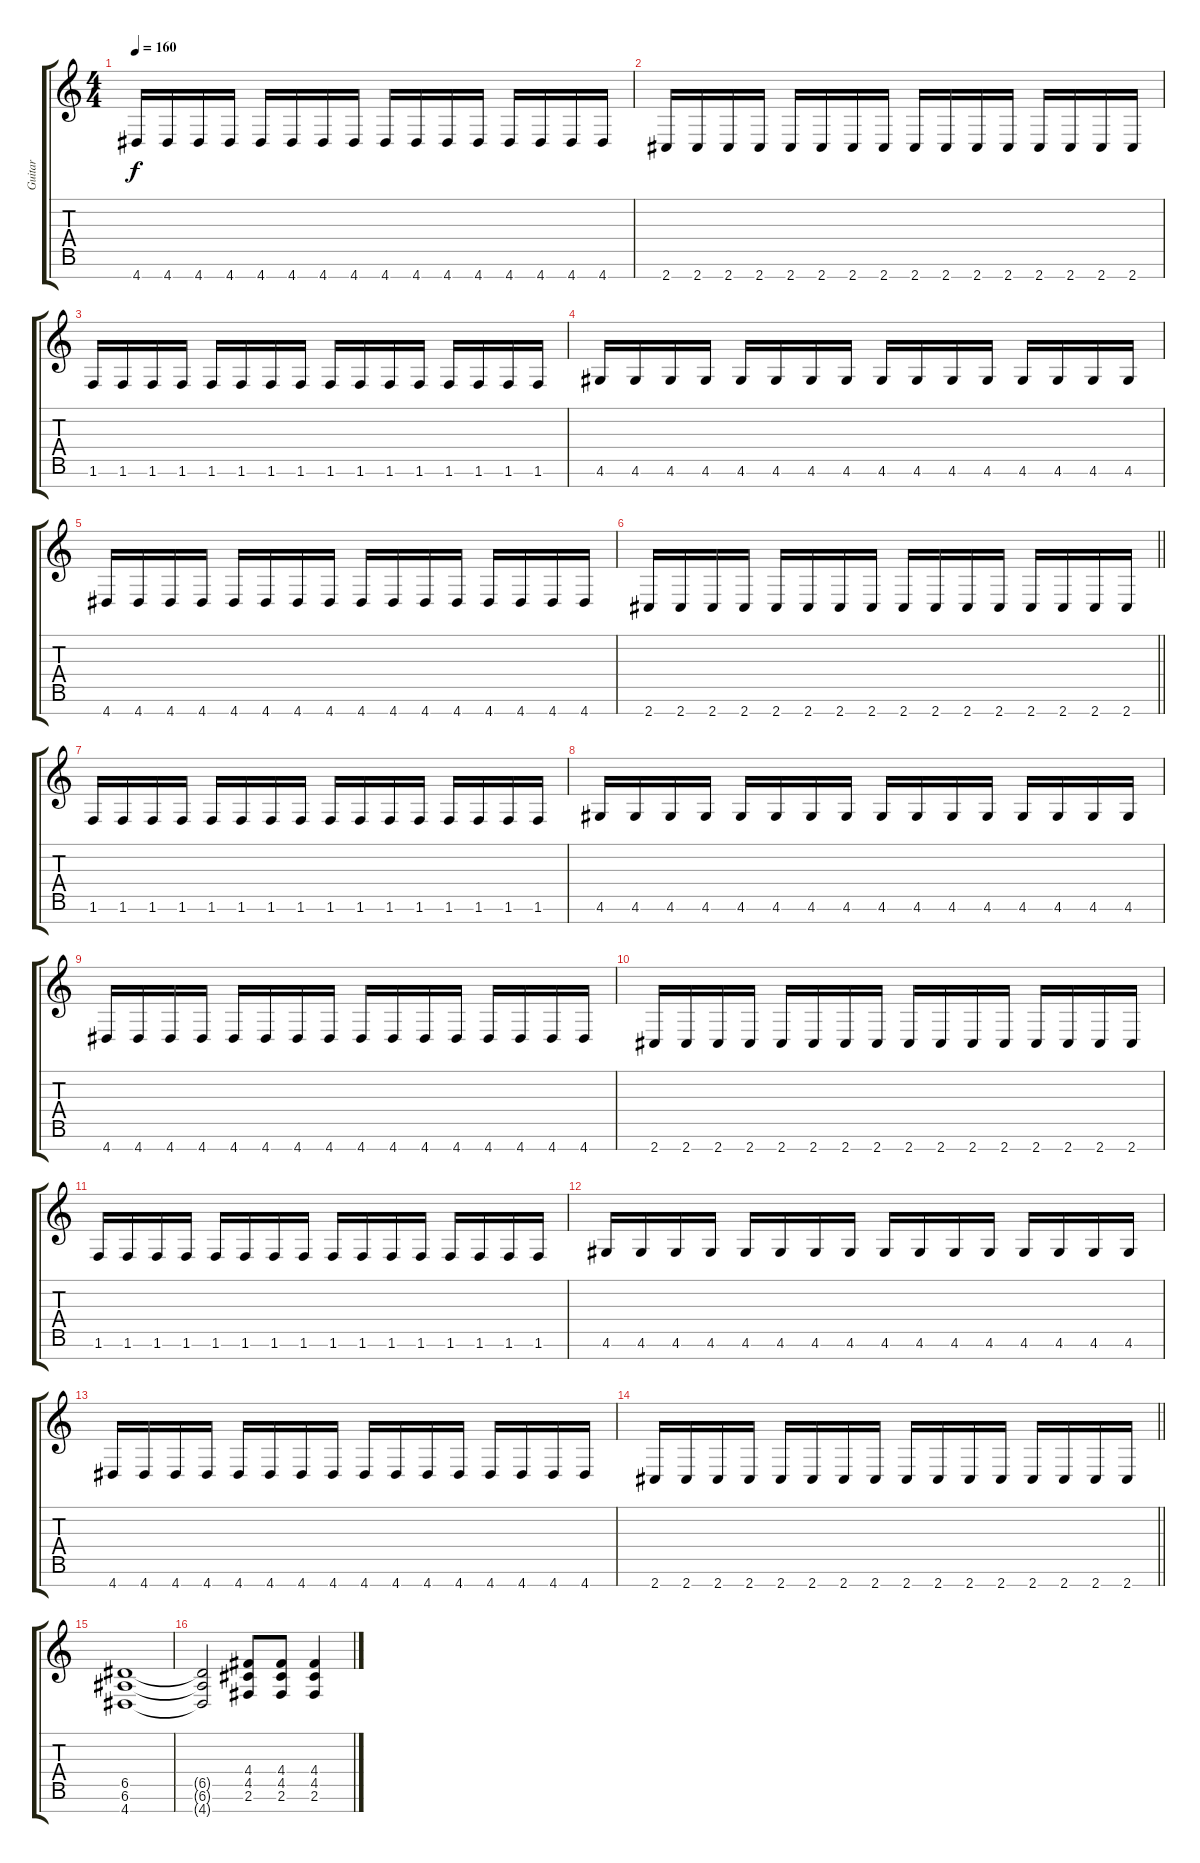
\track ("Guitar" "Guitar") {instrument distortionguitar}
\staff {score tabs}
\tuning (E4 B3 G3 D3 A2 E2 B1) {hide}
\ts (4 4)
\tempo 160
\clef g2
\ks c
4.7.16{dy f} 4.7.16 4.7.16 4.7.16 4.7.16 4.7.16 4.7.16 4.7.16 4.7.16 4.7.16 4.7.16 4.7.16 4.7.16 4.7.16 4.7.16 4.7.16 |
2.7.16 2.7.16 2.7.16 2.7.16 2.7.16 2.7.16 2.7.16 2.7.16 2.7.16 2.7.16 2.7.16 2.7.16 2.7.16 2.7.16 2.7.16 2.7.16 |
1.6.16 1.6.16 1.6.16 1.6.16 1.6.16 1.6.16 1.6.16 1.6.16 1.6.16 1.6.16 1.6.16 1.6.16 1.6.16 1.6.16 1.6.16 1.6.16 |
4.6.16 4.6.16 4.6.16 4.6.16 4.6.16 4.6.16 4.6.16 4.6.16 4.6.16 4.6.16 4.6.16 4.6.16 4.6.16 4.6.16 4.6.16 4.6.16 |
4.7.16 4.7.16 4.7.16 4.7.16 4.7.16 4.7.16 4.7.16 4.7.16 4.7.16 4.7.16 4.7.16 4.7.16 4.7.16 4.7.16 4.7.16 4.7.16 |
\barLineRight lightlight
2.7.16 2.7.16 2.7.16 2.7.16 2.7.16 2.7.16 2.7.16 2.7.16 2.7.16 2.7.16 2.7.16 2.7.16 2.7.16 2.7.16 2.7.16 2.7.16 |
1.6.16 1.6.16 1.6.16 1.6.16 1.6.16 1.6.16 1.6.16 1.6.16 1.6.16 1.6.16 1.6.16 1.6.16 1.6.16 1.6.16 1.6.16 1.6.16 |
4.6.16 4.6.16 4.6.16 4.6.16 4.6.16 4.6.16 4.6.16 4.6.16 4.6.16 4.6.16 4.6.16 4.6.16 4.6.16 4.6.16 4.6.16 4.6.16 |
4.7.16 4.7.16 4.7.16 4.7.16 4.7.16 4.7.16 4.7.16 4.7.16 4.7.16 4.7.16 4.7.16 4.7.16 4.7.16 4.7.16 4.7.16 4.7.16 |
2.7.16 2.7.16 2.7.16 2.7.16 2.7.16 2.7.16 2.7.16 2.7.16 2.7.16 2.7.16 2.7.16 2.7.16 2.7.16 2.7.16 2.7.16 2.7.16 |
1.6.16 1.6.16 1.6.16 1.6.16 1.6.16 1.6.16 1.6.16 1.6.16 1.6.16 1.6.16 1.6.16 1.6.16 1.6.16 1.6.16 1.6.16 1.6.16 |
4.6.16 4.6.16 4.6.16 4.6.16 4.6.16 4.6.16 4.6.16 4.6.16 4.6.16 4.6.16 4.6.16 4.6.16 4.6.16 4.6.16 4.6.16 4.6.16 |
4.7.16 4.7.16 4.7.16 4.7.16 4.7.16 4.7.16 4.7.16 4.7.16 4.7.16 4.7.16 4.7.16 4.7.16 4.7.16 4.7.16 4.7.16 4.7.16 |
\barLineRight lightlight
2.7.16 2.7.16 2.7.16 2.7.16 2.7.16 2.7.16 2.7.16 2.7.16 2.7.16 2.7.16 2.7.16 2.7.16 2.7.16 2.7.16 2.7.16 2.7.16 |
\section ("" "")
(6.5 6.6 4.7).1 |
(6.5{t} 6.6{t} 4.7{t}).2 (4.4 4.5 2.6).8 (4.4 4.5 2.6).8 (4.4 4.5 2.6).4
